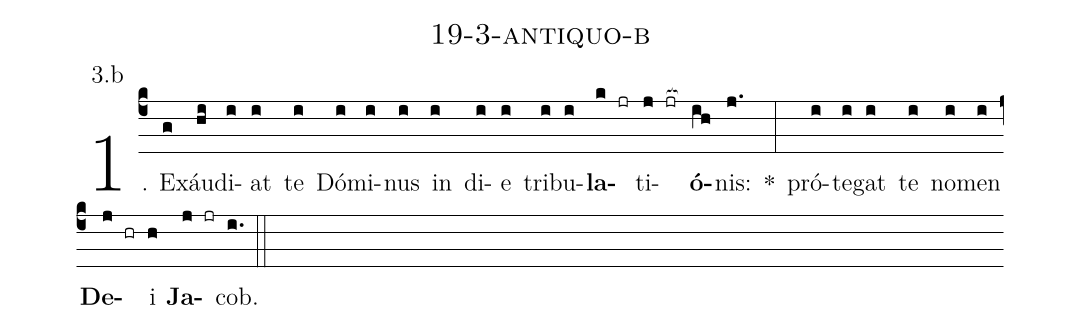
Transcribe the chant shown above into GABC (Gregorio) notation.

name: 19-3-antiquo-b;
annotation: 3.b;
%%
(c4)1. Ex(g)áu(hi)di(i)at(i) te(i) Dó(i)mi(i)nus(i) in(i) di(i)e(i) tri(i)bu(i)<b>la</b>(k jr)ti(j jr[ocb:1{])<b>ó</b>(ih[ocb:0}])nis:(j.) *(:) pró(i)te(i)gat(i) te(i) no(i)men(i) <b>De</b>(j hr)i(h) <b>Ja</b>(j jr)cob.(i.) (::)
